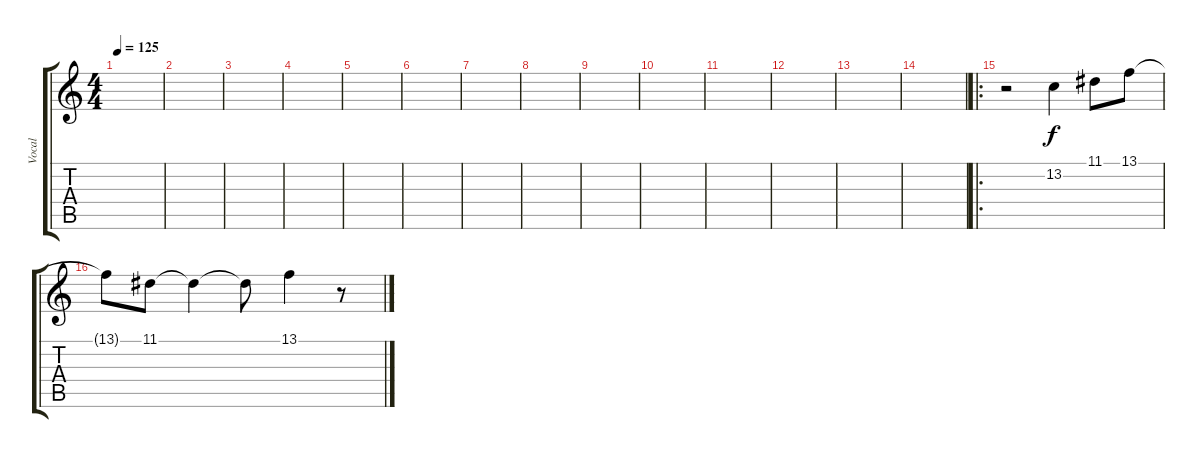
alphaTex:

\track ("Vocal" "Vocal") {instrument lead6voice}
\staff {score tabs}
\tuning (E4 B3 G3 D3 A2 E2) {hide}
\ts (4 4)
\tempo 125
\clef g2
\ks c
|
|
|
|
|
|
|
|
|
|
|
|
|
|
\ro
r.2 13.2.4 11.1.8 13.1.8 |
13.1{t}.8 11.1.8 11.1{t}.4 11.1{t}.8 13.1.4 r.8
